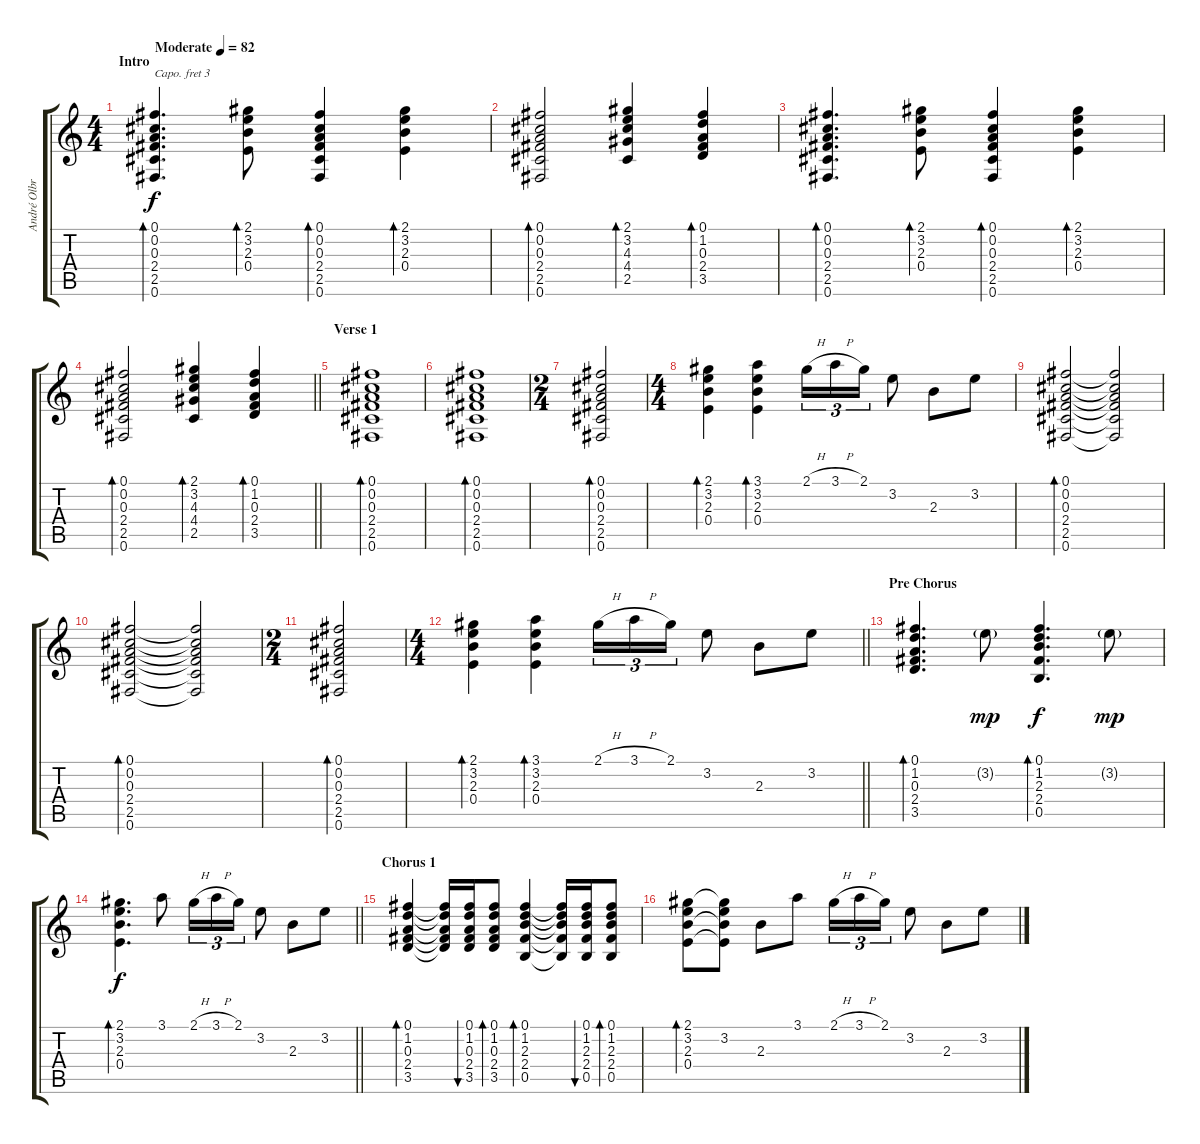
\track ("André Olbrich" "André Olbr") {instrument acousticguitarsteel}
\staff {score tabs}
\capo 3
\tuning (Eb4 Bb3 Gb3 Db3 Ab2 Eb2) {hide}
\ts (4 4)
\section ("" "Intro")
\tempo (82 "Moderate")
\clef g2
\ks c
(0.1 0.2 0.3 2.4 2.5 0.6).4{d bd 120 dy f instrument acousticguitarsteel} (2.1 3.2 2.3 0.4).8{bd 120} (0.1 0.2 0.3 2.4 2.5 0.6).4{bd 120} (2.1 3.2 2.3 0.4).4{bd 120} |
(0.1 0.2 0.3 2.4 2.5 0.6).2{bd 120} (2.1 3.2 4.3 4.4 2.5).4{bd 120} (0.1 1.2 0.3 2.4 3.5).4{bd 120} |
(0.1 0.2 0.3 2.4 2.5 0.6).4{d bd 120} (2.1 3.2 2.3 0.4).8{bd 120} (0.1 0.2 0.3 2.4 2.5 0.6).4{bd 120} (2.1 3.2 2.3 0.4).4{bd 120} |
\barLineRight lightlight
(0.1 0.2 0.3 2.4 2.5 0.6).2{bd 120} (2.1 3.2 4.3 4.4 2.5).4{bd 120} (0.1 1.2 0.3 2.4 3.5).4{bd 120} |
\section ("" "Verse 1")
(0.1 0.2 0.3 2.4 2.5 0.6).1{bd 120} |
(0.1 0.2 0.3 2.4 2.5 0.6).1{bd 120} |
\ts (2 4)
(0.1 0.2 0.3 2.4 2.5 0.6).2{bd 120} |
\ts (4 4)
(2.1 3.2 2.3 0.4).4{bd 120} (3.1 3.2 2.3 0.4).4{bd 120} 2.1{h}.16{tu (3 2)} 3.1{h}.16{tu (3 2)} 2.1.16{tu (3 2)} 3.2.8 2.3.8 3.2.8 |
(0.1 0.2 0.3 2.4 2.5 0.6).2{bd 120} (0.1{t} 0.2{t} 0.3{t} 2.4{t} 2.5{t} 0.6{t}).2 |
(0.1 0.2 0.3 2.4 2.5 0.6).2{bd 120} (0.1{t} 0.2{t} 0.3{t} 2.4{t} 2.5{t} 0.6{t}).2 |
\ts (2 4)
(0.1 0.2 0.3 2.4 2.5 0.6).2{bd 120} |
\ts (4 4)
\barLineRight lightlight
(2.1 3.2 2.3 0.4).4{bd 120} (3.1 3.2 2.3 0.4).4{bd 120} 2.1{h}.16{tu (3 2)} 3.1{h}.16{tu (3 2)} 2.1.16{tu (3 2)} 3.2.8 2.3.8 3.2.8 |
\section ("" "Pre Chorus")
(0.1 1.2 0.3 2.4 3.5).4{d bd 120} 3.2{g}.8{dy mp} (0.1 1.2 2.3 2.4 0.5).4{d bd 120 dy f} 3.2{g}.8{dy mp} |
\barLineRight lightlight
(2.1 3.2 2.3 0.4).4{d bd 120 dy f} 3.1.8 2.1{h}.16{tu (3 2)} 3.1{h}.16{tu (3 2)} 2.1.16{tu (3 2)} 3.2.8 2.3.8 3.2.8 |
\section ("" "Chorus 1")
(0.1 1.2 0.3 2.4 3.5).4{bd 120} (0.1{t} 1.2{t} 0.3{t} 2.4{t} 3.5{t}).16 (0.1 1.2 0.3 2.4 3.5).16{bu 60} (0.1 1.2 0.3 2.4 3.5).8{bd 120} (0.1 1.2 2.3 2.4 0.5).4{bd 120} (0.1{t} 1.2{t} 2.3{t} 2.4{t} 0.5{t}).16 (0.1 1.2 2.3 2.4 0.5).16{bu 60} (0.1 1.2 2.3 2.4 0.5).8{bd 120} |
(2.1 3.2 2.3 0.4).8{bd 120} (2.1{t} 3.2 2.3{t} 0.4{t}).8 2.3.8 3.1.8 2.1{h}.16{tu (3 2)} 3.1{h}.16{tu (3 2)} 2.1.16{tu (3 2)} 3.2.8 2.3.8 3.2.8
